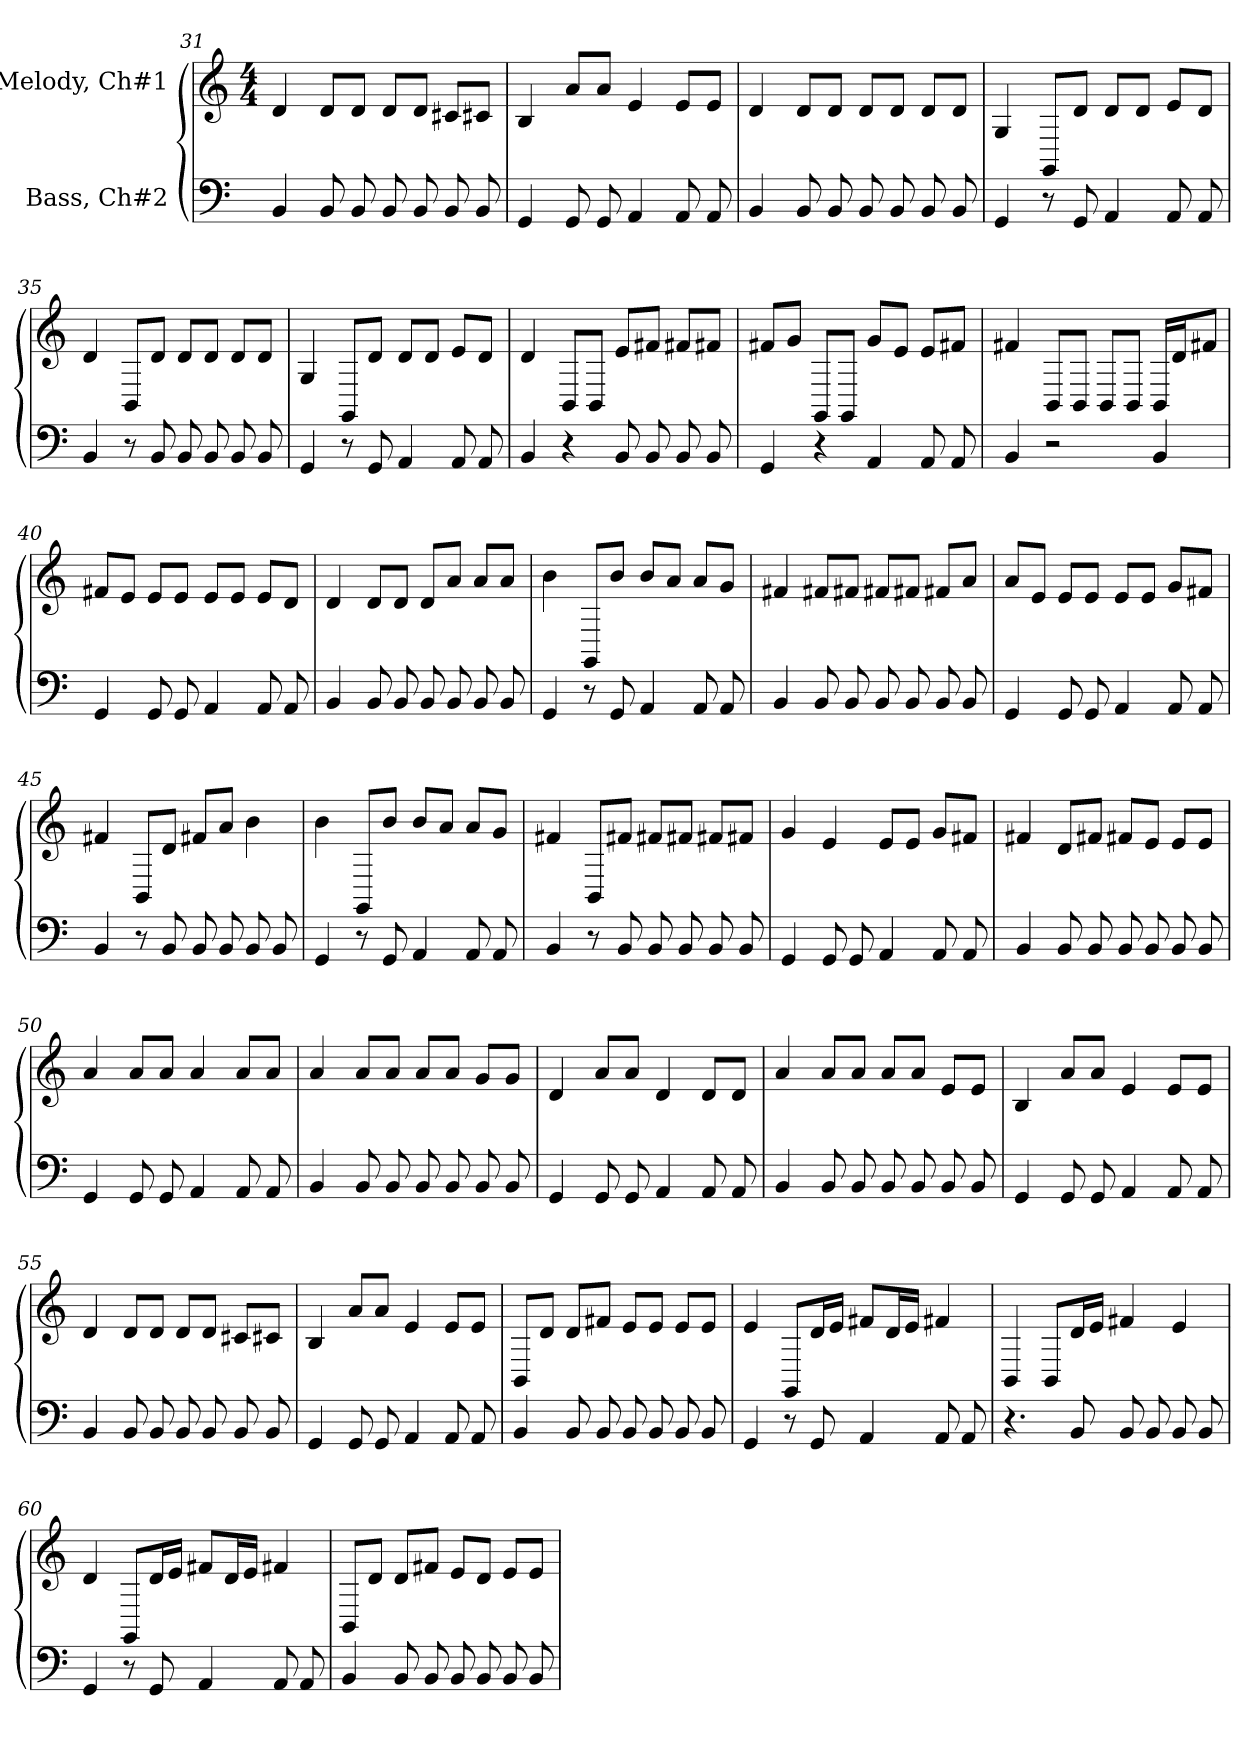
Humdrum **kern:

**kern	**kern
*part2	*part1
*staff2	*staff1
*I"Bass, Ch#2	*I"Melody, Ch#1
*clefF4	*
*	*M4/4
=31	=31
4BB	4d
8BB	8dL
8BB	8dJ
8BB	8dL
8BB	8dJ
8BB	8c#XL
8BB	8c#XJ
=32	=32
4GG	4B
8GG	8aL
8GG	8aJ
4AA	4e
8AA	8eL
8AA	8eJ
=33	=33
4BB	4d
8BB	8dL
8BB	8dJ
8BB	8dL
8BB	8dJ
8BB	8dL
8BB	8dJ
=34	=34
4GG	4G
8r	8GGL
8GG	8dJ
4AA	8dL
.	8dJ
8AA	8eL
8AA	8dJ
=35	=35
4BB	4d
8r	8BBL
8BB	8dJ
8BB	8dL
8BB	8dJ
8BB	8dL
8BB	8dJ
=36	=36
4GG	4G
8r	8GGL
8GG	8dJ
4AA	8dL
.	8dJ
8AA	8eL
8AA	8dJ
=37	=37
4BB	4d
4r	8BBL
.	8BBJ
8BB	8eL
8BB	8f#XJ
8BB	8f#XL
8BB	8f#XJ
=38	=38
4GG	8f#XL
.	8gJ
4r	8GGL
.	8GGJ
4AA	8gL
.	8eJ
8AA	8eL
8AA	8f#XJ
=39	=39
4BB	4f#X
2r	8BBL
.	8BBJ
.	8BBL
.	8BBJ
4BB	16BBLL
.	16dJ
.	8f#XJ
=40	=40
4GG	8f#XL
.	8eJ
8GG	8eL
8GG	8eJ
4AA	8eL
.	8eJ
8AA	8eL
8AA	8dJ
=41	=41
4BB	4d
8BB	8dL
8BB	8dJ
8BB	8dL
8BB	8aJ
8BB	8aL
8BB	8aJ
=42	=42
4GG	4b
8r	8GGL
8GG	8bJ
4AA	8bL
.	8aJ
8AA	8aL
8AA	8gJ
=43	=43
4BB	4f#X
8BB	8f#XL
8BB	8f#XJ
8BB	8f#XL
8BB	8f#XJ
8BB	8f#XL
8BB	8aJ
=44	=44
4GG	8aL
.	8eJ
8GG	8eL
8GG	8eJ
4AA	8eL
.	8eJ
8AA	8gL
8AA	8f#XJ
=45	=45
4BB	4f#X
8r	8BBL
8BB	8dJ
8BB	8f#XL
8BB	8aJ
8BB	4b
8BB	.
=46	=46
4GG	4b
8r	8GGL
8GG	8bJ
4AA	8bL
.	8aJ
8AA	8aL
8AA	8gJ
=47	=47
4BB	4f#X
8r	8BBL
8BB	8f#XJ
8BB	8f#XL
8BB	8f#XJ
8BB	8f#XL
8BB	8f#XJ
=48	=48
4GG	4g
8GG	4e
8GG	.
4AA	8eL
.	8eJ
8AA	8gL
8AA	8f#XJ
=49	=49
4BB	4f#X
8BB	8dL
8BB	8f#XJ
8BB	8f#XL
8BB	8eJ
8BB	8eL
8BB	8eJ
=50	=50
4GG	4a
8GG	8aL
8GG	8aJ
4AA	4a
8AA	8aL
8AA	8aJ
=51	=51
4BB	4a
8BB	8aL
8BB	8aJ
8BB	8aL
8BB	8aJ
8BB	8gL
8BB	8gJ
=52	=52
4GG	4d
8GG	8aL
8GG	8aJ
4AA	4d
8AA	8dL
8AA	8dJ
=53	=53
4BB	4a
8BB	8aL
8BB	8aJ
8BB	8aL
8BB	8aJ
8BB	8eL
8BB	8eJ
=54	=54
4GG	4B
8GG	8aL
8GG	8aJ
4AA	4e
8AA	8eL
8AA	8eJ
=55	=55
4BB	4d
8BB	8dL
8BB	8dJ
8BB	8dL
8BB	8dJ
8BB	8c#XL
8BB	8c#XJ
=56	=56
4GG	4B
8GG	8aL
8GG	8aJ
4AA	4e
8AA	8eL
8AA	8eJ
=57	=57
4BB	8BBL
.	8dJ
8BB	8dL
8BB	8f#XJ
8BB	8eL
8BB	8eJ
8BB	8eL
8BB	8eJ
=58	=58
4GG	4e
8r	8GGL
8GG	16dL
.	16eJJ
4AA	8f#XL
.	16dL
.	16eJJ
8AA	4f#X
8AA	.
=59	=59
4.r	4BB
.	8BBL
8BB	16dL
.	16eJJ
8BB	4f#X
8BB	.
8BB	4e
8BB	.
=60	=60
4GG	4d
8r	8GGL
8GG	16dL
.	16eJJ
4AA	8f#XL
.	16dL
.	16eJJ
8AA	4f#X
8AA	.
=61	=61
4BB	8BBL
.	8dJ
8BB	8dL
8BB	8f#XJ
8BB	8eL
8BB	8dJ
8BB	8eL
8BB	8eJ
=	=
*-	*-
